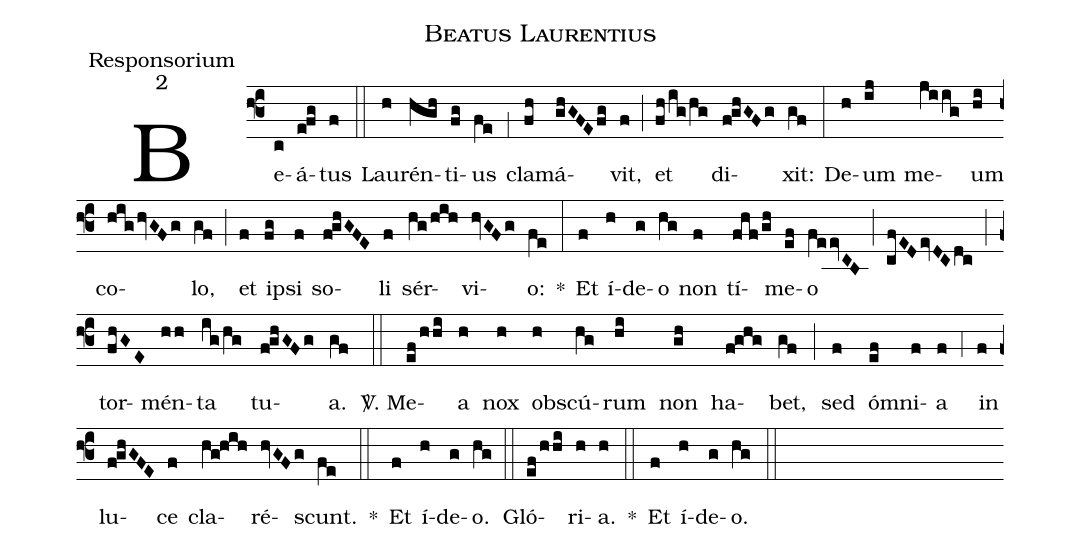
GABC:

name:Beatus Laurentius;
office-part:Responsorium;
mode:2;
%%
(f3) Be(c)á(e!fg)tus(f) (::)
Lau(h)rén(hgh)ti(fg)us(fe) (,1) cla(fh)má(ghGFEfg)vit,(f) (;) et(fh/ig/hg) di(f!ghGFg)xit:(gf) (:)
De(h)um(ij) me(jiig)um(hi) co(hig/hvGFg)lo,(gf) (;) et(f) i(fg)psi(f) so(f!ghGFE)li(f) sér(hg/hih)vi(hvGFg)o:(fe) *(:) Et(f) í(h)de(g)o(hg) non(f) tí(fhf/gh)me(ef)o(feevCB) (;) (cfED/evDCdc) (;) tor(fhGE)mén(hh)ta(ig/hg) tu(f!ghGFg)a.(gf) (::)

<sp>V/</sp>. Me(ef/hhi)a(h) nox(h) ob(h)scú(hg)rum(hi) non(gh) ha(f!ghg)bet,(gf) (;) sed(f) ó(ef)mni(f)a(f) (,4) in(f) lu(f!ghGFE)ce(f) cla(hg!hih)ré(hvGFg)scunt.(fe) *(::) Et(f) í(h)de(g)o.(hg) (::)

Gló(ef/hhi)ri(h)a.(h) *(::) Et(f) í(h)de(g)o.(hg) (::)
